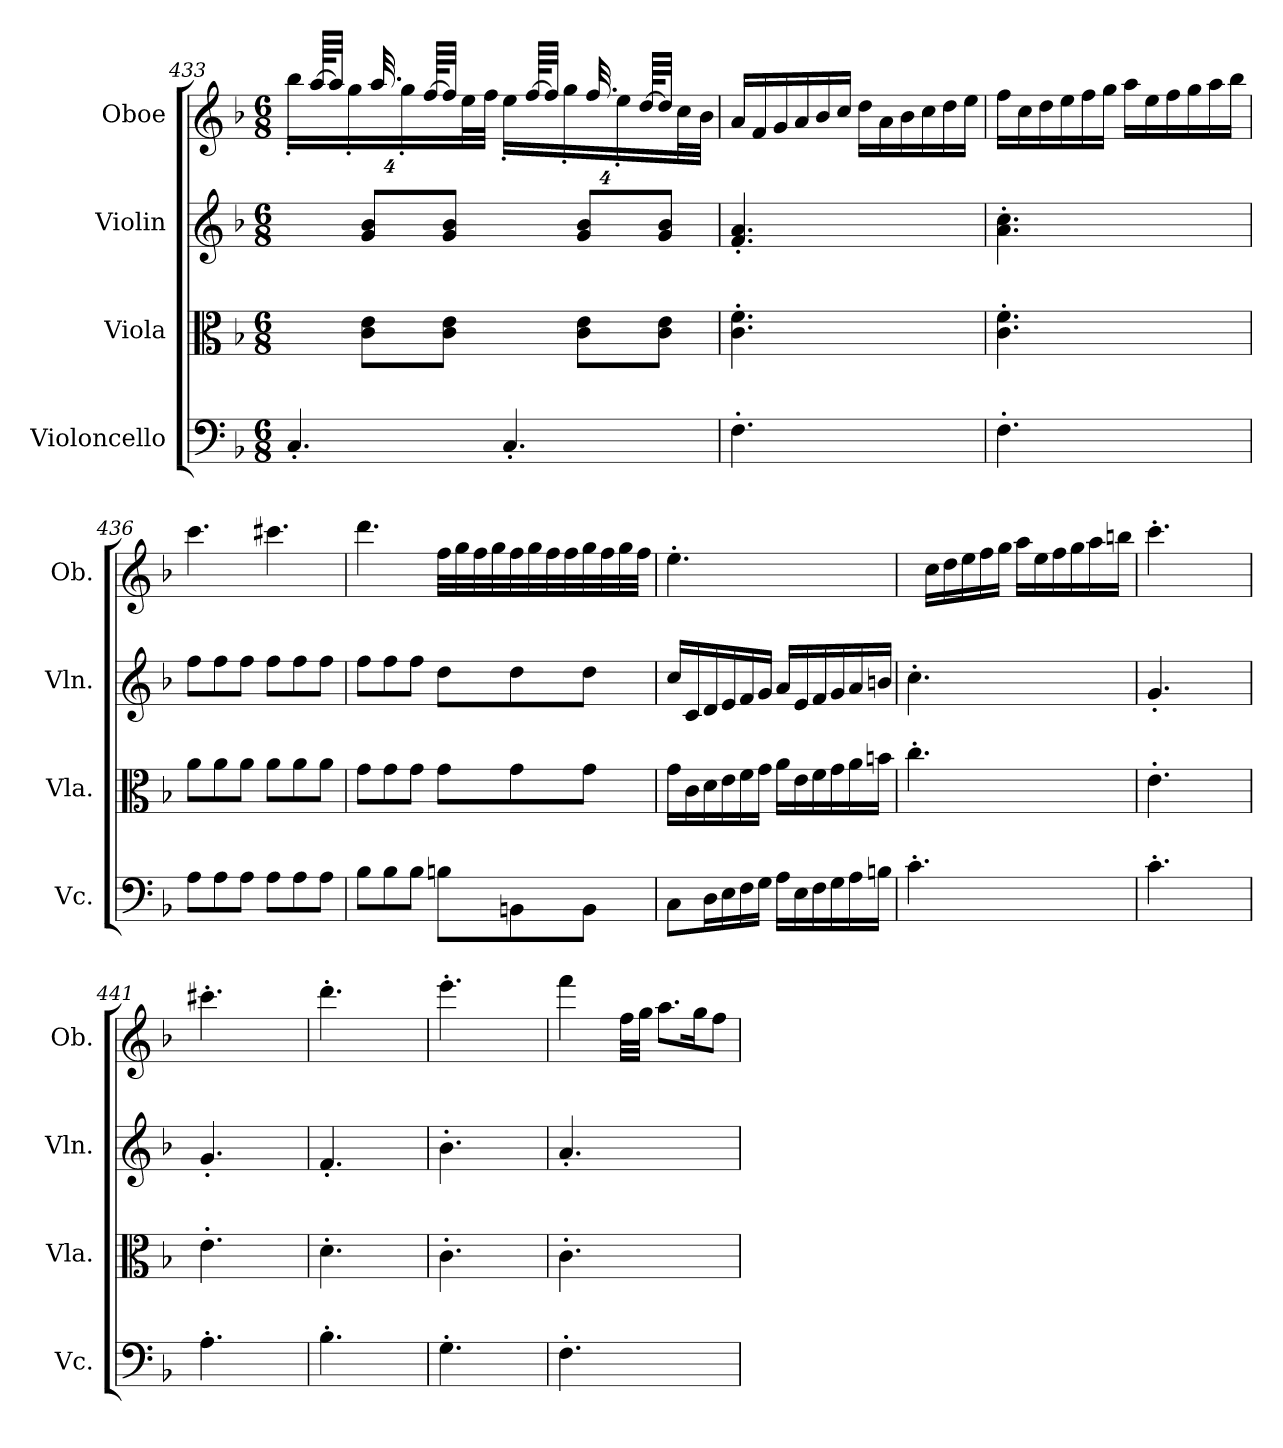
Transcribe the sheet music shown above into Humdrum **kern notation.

**kern	**kern	**kern	**kern
*part4	*part3	*part2	*part1
*staff4	*staff3	*staff2	*staff1
*I"Violoncello	*I"Viola	*I"Violin	*I"Oboe
*I'Vc.	*I'Vla.	*I'Vln.	*I'Ob.
!!LO:PB:g=z
*clefF4	*clefC3	*clefG2	*clefG2
*k[b-]	*k[b-]	*k[b-]	*k[b-]
*M6/8	*M6/8	*M6/8	*M6/8
=433	=433	=433	=433
*	*	*	*^
*	*	*	*	*Xbrackettup
4.C'/	8ryy	8ryy	32ryy	32%3bb-'\L
.	.	.	64ryy	.
.	.	.	[64aa/KLLL	.
.	.	.	32aa/JJJ]	.
.	.	.	32ryy	32%3gg'\
.	8c\ 8e\L	8g/ 8b-/L	64ryy	.
.	.	.	32.aa/	.
.	.	.	32ryy	32%3gg'\
.	.	.	64ryy	.
.	.	.	[64ff/KLLL	.
.	8c\ 8e\J	8g/ 8b-/J	32ff/JJJ]	.
.	.	.	32ryy	64%3ee\L
.	.	.	16ryy	.
.	.	.	.	64%3ff\JJ
4.C'/	8ryy	8ryy	32ryy	32%3ee'\L
.	.	.	64ryy	.
.	.	.	[64ff/KLLL	.
.	.	.	32ff/JJJ]	.
.	.	.	32ryy	32%3gg'\
.	8c\ 8e\L	8g/ 8b-/L	64ryy	.
.	.	.	32.ff/	.
.	.	.	32ryy	32%3ee'\
.	.	.	64ryy	.
.	.	.	[64dd/KLLL	.
.	8c\ 8e\J	8g/ 8b-/J	32dd/JJJ]	.
.	.	.	32ryy	64%3cc\L
.	.	.	16ryy	.
.	.	.	.	64%3b-\JJ
*	*	*	*v	*v
=434	=434	=434	=434
4.F'\	4.c\' 4.f\'	4.f/' 4.a/'	16a/LL
.	.	.	16f/
.	.	.	16g/
.	.	.	16a/
.	.	.	16b-/
.	.	.	16cc/JJ
4.ryy	4.ryy	4.ryy	16dd\LL
.	.	.	16a\
.	.	.	16b-\
.	.	.	16cc\
.	.	.	16dd\
.	.	.	16ee\JJ
!!LO:LB:g=z
=435	=435	=435	=435
4.F'\	4.c\' 4.f\'	4.a\' 4.cc\'	16ff\LL
.	.	.	16cc\
.	.	.	16dd\
.	.	.	16ee\
.	.	.	16ff\
.	.	.	16gg\JJ
4.ryy	4.ryy	4.ryy	16aa\LL
.	.	.	16ee\
.	.	.	16ff\
.	.	.	16gg\
.	.	.	16aa\
.	.	.	16bb-\JJ
=436	=436	=436	=436
8A\L	8a\L	8ff\L	4.ccc\
8A\	8a\	8ff\	.
8A\J	8a\J	8ff\J	.
8A\L	8a\L	8ff\L	4.ccc#X\
8A\	8a\	8ff\	.
8A\J	8a\J	8ff\J	.
=437	=437	=437	=437
8B-\L	8g\L	8ff\L	4.ddd\
8B-\	8g\	8ff\	.
8B-\J	8g\J	8ff\J	.
8Bn\L	8g\L	8dd\L	32ff\LLL
.	.	.	32gg\
.	.	.	32ff\
.	.	.	32gg\
8BBn\	8g\	8dd\	32ff\
.	.	.	32gg\
.	.	.	32ff\
.	.	.	32ff\
8BB\J	8g\J	8dd\J	32gg\
.	.	.	32ff\
.	.	.	32gg\
.	.	.	32ff\JJJ
=438	=438	=438	=438
8C\L	16g\LL	16cc/LL	4.ee'\
.	16c\	16c/	.
16D\L	16d\	16d/	.
16E\	16e\	16e/	.
16F\	16f\	16f/	.
16G\JJ	16g\JJ	16g/JJ	.
16A\LL	16a\LL	16a/LL	4.ryy
16E\	16e\	16e/	.
16F\	16f\	16f/	.
16G\	16g\	16g/	.
16A\	16a\	16a/	.
16Bn\JJ	16bn\JJ	16bn/JJ	.
!!LO:LB:g=z
=439	=439	=439	=439
4.c'\	4.cc'\	4.cc'\	16ryy
.	.	.	16cc\LL
.	.	.	16dd\
.	.	.	16ee\
.	.	.	16ff\
.	.	.	16gg\JJ
4.ryy	4.ryy	4.ryy	16aa\LL
.	.	.	16ee\
.	.	.	16ff\
.	.	.	16gg\
.	.	.	16aa\
.	.	.	16bbn\JJ
=440	=440	=440	=440
4.c'\	4.e'\	4.g'/	4.ccc'\
4.ryy	4.ryy	4.ryy	4.ryy
=441	=441	=441	=441
4.A'\	4.e'\	4.g'/	4.ccc#X'\
4.ryy	4.ryy	4.ryy	4.ryy
=442	=442	=442	=442
4.B-'\	4.d'\	4.f'/	4.ddd'\
4.ryy	4.ryy	4.ryy	4.ryy
=443	=443	=443	=443
4.G'\	4.c'\	4.b-'\	4.eee'\
4.ryy	4.ryy	4.ryy	4.ryy
=444	=444	=444	=444
4.F'\	4.c'\	4.a'/	4fff\
.	.	.	16ryy
.	.	.	32ff\LLL
.	.	.	32gg\JJJ
4.ryy	4.ryy	4.ryy	8.aa\L
.	.	.	16gg\K
.	.	.	8ff\J
=	=	=	=
*-	*-	*-	*-
